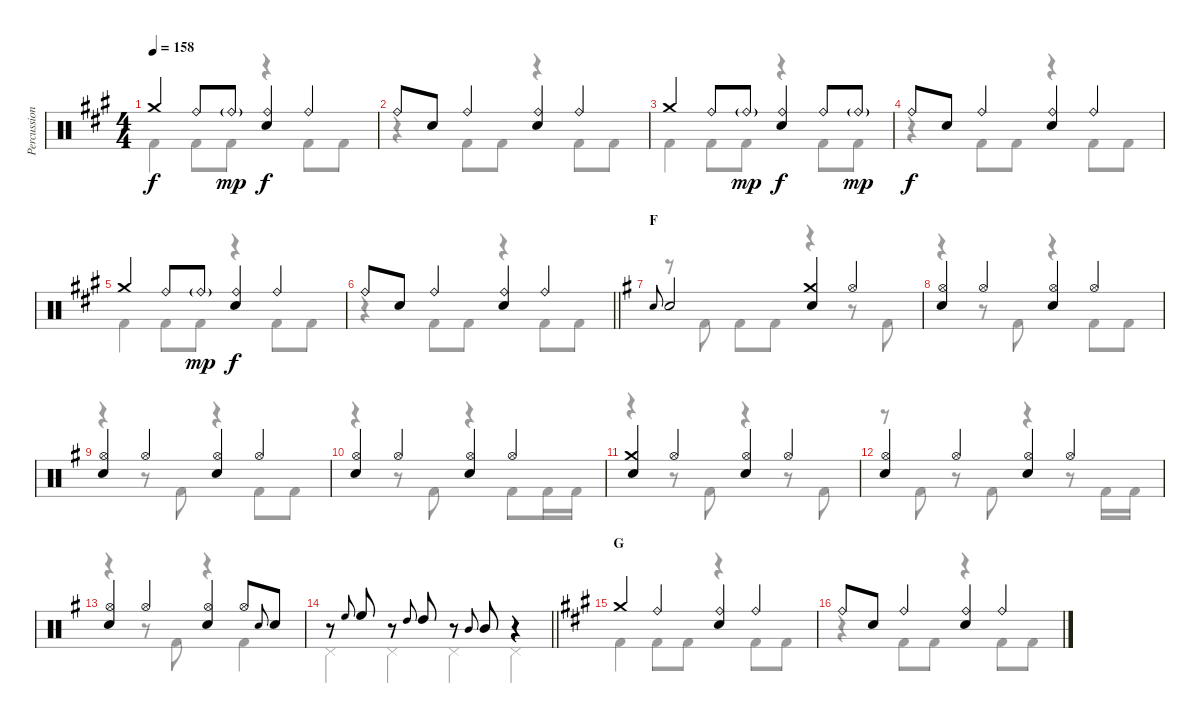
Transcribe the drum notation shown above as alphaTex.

\track ("Percussion" "Percussion") {instrument percussion}
\staff {score}
\articulation defaults
\voice
\ts (4 4)
\tempo 158
\clef neutral
\ks f#minor "Crash medium (hit)".4{dy f} "Ride (bell)".8 "Ride (bell)"{g}.8{dy mp}
("Ride (bell)" "Electric Snare (hit)").4{dy f} "Ride (bell)".4 |
"Ride (bell)".8 "Electric Snare (hit)".8 "Ride (bell)".4 ("Ride (bell)" "Electric Snare (hit)").4 "Ride (bell)".4 |
"Crash medium (hit)".4 "Ride (bell)".8 "Ride (bell)"{g}.8{dy mp} ("Ride (bell)" "Electric Snare (hit)").4{dy f} "Ride (bell)".8 "Ride (bell)"{g}.8{dy mp} |
"Ride (bell)".8{dy f} "Electric Snare (hit)".8 "Ride (bell)".4 ("Ride (bell)" "Electric Snare (hit)").4 "Ride (bell)".4 |
"Crash medium (hit)".4 "Ride (bell)".8 "Ride (bell)"{g}.8{dy mp} ("Ride (bell)" "Electric Snare (hit)").4{dy f} "Ride (bell)".4 |
\barLineRight lightlight "Ride (bell)".8 "Electric Snare (hit)".8 "Ride (bell)".4
("Ride (bell)" "Electric Snare (hit)").4 "Ride (bell)".4 |
\section ("" "F")
\ks g "Electric Snare (hit)".8{gr onbeat} "Electric Snare (hit)".2
("Crash medium (hit)" "Electric Snare (hit)").4 "Hi-Hat (open)".4 |
("Hi-Hat (open)" "Electric Snare (hit)").4 "Hi-Hat (open)".4 ("Hi-Hat (open)" "Electric Snare (hit)").4 "Hi-Hat (open)".4 |
("Hi-Hat (open)" "Electric Snare (hit)").4 "Hi-Hat (open)".4 ("Hi-Hat (open)" "Electric Snare (hit)").4 "Hi-Hat (open)".4 |
("Hi-Hat (open)" "Electric Snare (hit)").4 "Hi-Hat (open)".4 ("Hi-Hat (open)" "Electric Snare (hit)").4 "Hi-Hat (open)".4 |
("Crash medium (hit)" "Electric Snare (hit)").4 "Hi-Hat (open)".4 ("Hi-Hat (open)" "Electric Snare (hit)").4 "Hi-Hat (open)".4 |
("Hi-Hat (open)" "Electric Snare (hit)").4 "Hi-Hat (open)".4 ("Hi-Hat (open)" "Electric Snare (hit)").4 "Hi-Hat (open)".4 |
("Hi-Hat (open)" "Electric Snare (hit)").4 "Hi-Hat (open)".4 ("Hi-Hat (open)" "Electric Snare (hit)").4 "Hi-Hat (open)".8 "Electric Snare (hit)".8{gr onbeat} "Electric Snare (hit)".8 |
\barLineRight lightlight
r.8 "High Floor Tom (hit)".8{gr onbeat} "High Floor Tom (hit)".8 r.8 "High Tom (hit)".8{gr onbeat} "High Tom (hit)".8 r.8 "Mid Tom (hit)".8{gr onbeat} "Mid Tom (hit)".8 r.4 |
\section ("" "G")
\ks f#minor "Crash medium (hit)".4 "Ride (bell)".4
("Ride (bell)" "Electric Snare (hit)").4 "Ride (bell)".4 |
"Ride (bell)".8 "Electric Snare (hit)".8 "Ride (bell)".4 ("Ride (bell)" "Electric Snare (hit)").4 "Ride (bell)".4
\voice
\clef neutral
\ottava regular
\simile none
\ks f#minor "Kick (hit) 2".4{dy f} "Kick (hit) 2".8 "Kick (hit) 2".8
r.4 "Kick (hit) 2".8 "Kick (hit) 2".8 |
r.4 "Kick (hit) 2".8 "Kick (hit) 2".8 r.4 "Kick (hit) 2".8 "Kick (hit) 2".8 |
"Kick (hit) 2".4 "Kick (hit) 2".8 "Kick (hit) 2".8 r.4 "Kick (hit) 2".8 "Kick (hit) 2".8 |
r.4 "Kick (hit) 2".8 "Kick (hit) 2".8 r.4 "Kick (hit) 2".8 "Kick (hit) 2".8 |
"Kick (hit) 2".4 "Kick (hit) 2".8 "Kick (hit) 2".8 r.4 "Kick (hit) 2".8 "Kick (hit) 2".8 |
\barLineRight lightlight
r.4 "Kick (hit) 2".8 "Kick (hit) 2".8 r.4 "Kick (hit) 2".8 "Kick (hit) 2".8 |
\ks g
r.8 "Kick (hit) 2".8 "Kick (hit) 2".8 "Kick (hit) 2".8 r.4 r.8 "Kick (hit) 2".8 |
r.4 r.8 "Kick (hit) 2".8 r.4 "Kick (hit) 2".8 "Kick (hit) 2".8 |
r.4 r.8 "Kick (hit) 2".8 r.4 "Kick (hit) 2".8 "Kick (hit) 2".8 |
r.4 r.8 "Kick (hit) 2".8 r.4 "Kick (hit) 2".8 "Kick (hit) 2".16 "Kick (hit) 2".16 |
r.4 r.8 "Kick (hit) 2".8 r.4 r.8 "Kick (hit) 2".8 |
r.8 "Kick (hit) 2".8 r.8 "Kick (hit) 2".8 r.4 r.8 "Kick (hit) 2".16 "Kick (hit) 2".16 |
r.4 r.8 "Kick (hit) 2".8 r.4 "Kick (hit) 2".4 |
\barLineRight lightlight "Pedal Hi-Hat (hit)".4 "Pedal Hi-Hat (hit)".4 "Pedal Hi-Hat (hit)".4 "Pedal Hi-Hat (hit)".4
|
\ks f#minor "Kick (hit) 2".4 "Kick (hit) 2".8 "Kick (hit) 2".8
r.4 "Kick (hit) 2".8 "Kick (hit) 2".8 |
r.4 "Kick (hit) 2".8 "Kick (hit) 2".8 r.4 "Kick (hit) 2".8 "Kick (hit) 2".8
